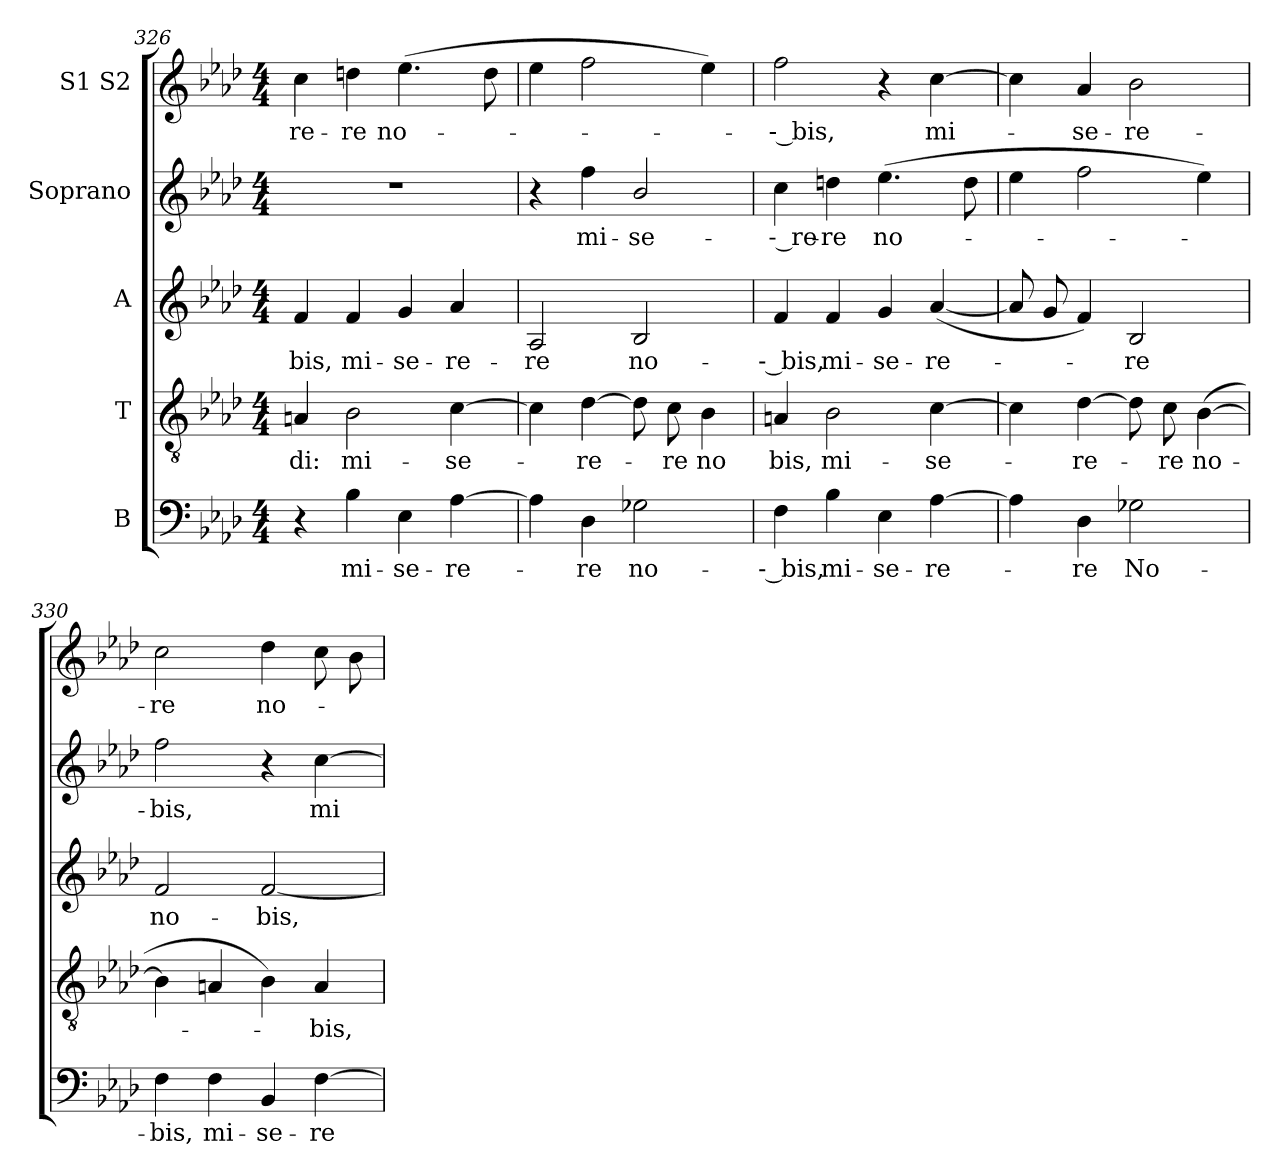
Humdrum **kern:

**kern	**text	**kern	**text	**kern	**text	**kern	**text	**kern	**text
*part5	*part5	*part4	*part4	*part3	*part3	*part2	*part2	*part1	*part1
*staff5	*staff5	*staff4	*staff4	*staff3	*staff3	*staff2	*staff2	*staff1	*staff1
*I"B	*	*I"T	*	*I"A	*	*I"Soprano	*	*I"S1 S2	*
!!LO:PB:g=z
*clefF4	*	*clefGv2	*	*clefG2	*	*clefG2	*	*clefG2	*
*	*	*ITrd7c12	*	*	*	*	*	*	*
*k[b-e-a-d-]	*	*k[b-e-a-d-]	*	*k[b-e-a-d-]	*	*k[b-e-a-d-]	*	*k[b-e-a-d-]	*
*f:	*	*f:	*	*f:	*	*f:	*	*f:	*
*M4/4	*	*M4/4	*	*M4/4	*	*M4/4	*	*M4/4	*
=326	=326	=326	=326	=326	=326	=326	=326	=326	=326
!	!	!	!LO:LY:b:color=#000000	!	!	!	!	!	!
!	!	!	!	!	!LO:LY:b:color=#000000	!	!	!	!
!	!	!	!	!	!	!	!	!	!LO:LY:b:color=#000000
4r	.	4AAni/	-di:	4fi/	-bis,	1r	.	4cci\	-re-
!	!LO:LY:b:color=#000000	!	!	!	!	!	!	!	!
!	!	!	!LO:LY:b:color=#000000	!	!	!	!	!	!
!	!	!	!	!	!LO:LY:b:color=#000000	!	!	!	!
!	!	!	!	!	!	!	!	!	!LO:LY:b:color=#000000
4B-i\	mi-	2BB-i\	mi-	4fi/	mi-	.	.	4ddni\	-re
!	!LO:LY:b:color=#000000	!	!	!	!	!	!	!	!
!	!	!	!	!	!LO:LY:b:color=#000000	!	!	!	!
!	!	!	!	!	!	!	!	!	!LO:LY:b:color=#000000
4E-i\	-se-	.	.	4gi/	-se-	.	.	(4.ee-i\	no-
!	!LO:LY:b:color=#000000	!	!	!	!	!	!	!	!
!	!	!	!LO:LY:b:color=#000000	!	!	!	!	!	!
!	!	!	!	!	!LO:LY:b:color=#000000	!	!	!	!
[4A-i\	-re-	[4Ci\	-se-	4a-i/	-re-	.	.	.	.
.	.	.	.	.	.	.	.	8ddi\	.
=327	=327	=327	=327	=327	=327	=327	=327	=327	=327
!	!	!	!	!	!LO:LY:b:color=#000000	!	!	!	!
4A-i\]	.	4Ci\]	.	2A-i/	-re	4r	.	4ee-i\	.
!	!LO:LY:b:color=#000000	!	!	!	!	!	!	!	!
!	!	!	!LO:LY:b:color=#000000	!	!	!	!	!	!
!	!	!	!	!	!	!	!LO:LY:b:color=#000000	!	!
4D-i\	-re	[4D-i\	-re-	.	.	4ffi\	mi-	2ffi\	.
!	!LO:LY:b:color=#000000	!	!	!	!	!	!	!	!
!	!	!	!	!	!LO:LY:b:color=#000000	!	!	!	!
!	!	!	!	!	!	!	!LO:LY:b:color=#000000	!	!
2G-Xi\	no-	8D-i\]	.	2B-i/	no-	2b-i/	-se-	.	.
!	!	!	!LO:LY:b:color=#000000	!	!	!	!	!	!
.	.	8Ci\	-re	.	.	.	.	.	.
!	!	!	!LO:LY:b:color=#000000	!	!	!	!	!	!
.	.	4BB-i\	no	.	.	.	.	4ee-i\)	.
=328	=328	=328	=328	=328	=328	=328	=328	=328	=328
!	!LO:LY:b:color=#000000	!	!	!	!	!	!	!	!
!	!	!	!LO:LY:b:color=#000000	!	!	!	!	!	!
!	!	!	!	!	!LO:LY:b:color=#000000	!	!	!	!
!	!	!	!	!	!	!	!LO:LY:b:color=#000000	!	!
!	!	!	!	!	!	!	!	!	!LO:LY:b:color=#000000
4Fi\	-- bis,	4AAni/	- bis,	4fi/	-- bis,	4cci\	-- re-	2ffi\	-- bis,
!	!LO:LY:b:color=#000000	!	!	!	!	!	!	!	!
!	!	!	!LO:LY:b:color=#000000	!	!	!	!	!	!
!	!	!	!	!	!LO:LY:b:color=#000000	!	!	!	!
!	!	!	!	!	!	!	!LO:LY:b:color=#000000	!	!
4B-i\	mi-	2BB-i\	mi-	4fi/	mi-	4ddni\	-re	.	.
!	!LO:LY:b:color=#000000	!	!	!	!	!	!	!	!
!	!	!	!	!	!LO:LY:b:color=#000000	!	!	!	!
!	!	!	!	!	!	!	!LO:LY:b:color=#000000	!	!
4E-i\	-se-	.	.	4gi/	-se-	(4.ee-i\	no-	4r	.
!	!LO:LY:b:color=#000000	!	!	!	!	!	!	!	!
!	!	!	!LO:LY:b:color=#000000	!	!	!	!	!	!
!	!	!	!	!	!LO:LY:b:color=#000000	!	!	!	!
!	!	!	!	!	!	!	!	!	!LO:LY:b:color=#000000
[4A-i\	-re-	[4Ci\	-se-	([4a-i/	-re-	.	.	[4cci\	mi-
.	.	.	.	.	.	8ddi\	.	.	.
=329	=329	=329	=329	=329	=329	=329	=329	=329	=329
4A-i\]	.	4Ci\]	.	8a-i/]	.	4ee-i\	.	4cci\]	.
.	.	.	.	8gi/	.	.	.	.	.
!	!LO:LY:b:color=#000000	!	!	!	!	!	!	!	!
!	!	!	!LO:LY:b:color=#000000	!	!	!	!	!	!
!	!	!	!	!	!	!	!	!	!LO:LY:b:color=#000000
4D-i\	-re	[4D-i\	-re-	4fi/)	.	2ffi\	.	4a-i/	-se-
!	!LO:LY:b:color=#000000	!	!	!	!	!	!	!	!
!	!	!	!	!	!LO:LY:b:color=#000000	!	!	!	!
!	!	!	!	!	!	!	!	!	!LO:LY:b:color=#000000
2G-Xi\	No-	8D-i\]	.	2B-i/	-re	.	.	2b-i\	-re-
!	!	!	!LO:LY:b:color=#000000	!	!	!	!	!	!
.	.	8Ci\	-re	.	.	.	.	.	.
!	!	!	!LO:LY:b:color=#000000	!	!	!	!	!	!
.	.	([4BB-i\	no-	.	.	4ee-i\)	.	.	.
=330	=330	=330	=330	=330	=330	=330	=330	=330	=330
!	!LO:LY:b:color=#000000	!	!	!	!	!	!	!	!
!	!	!	!	!	!LO:LY:b:color=#000000	!	!	!	!
!	!	!	!	!	!	!	!LO:LY:b:color=#000000	!	!
!	!	!	!	!	!	!	!	!	!LO:LY:b:color=#000000
4Fi\	-bis,	4BB-i\]	.	2fi/	no-	2ffi\	-bis,	2cci\	-re
!	!LO:LY:b:color=#000000	!	!	!	!	!	!	!	!
4Fi\	mi-	4AAni/	.	.	.	.	.	.	.
!	!LO:LY:b:color=#000000	!	!	!	!	!	!	!	!
!	!	!	!	!	!LO:LY:b:color=#000000	!	!	!	!
!	!	!	!	!	!	!	!	!	!LO:LY:b:color=#000000
4BB-i/	-se-	4BB-i\)	.	[2fi/	-bis,	4r	.	4dd-i\	no-
!	!LO:LY:b:color=#000000	!	!	!	!	!	!	!	!
!	!	!	!LO:LY:b:color=#000000	!	!	!	!	!	!
!	!	!	!	!	!	!	!LO:LY:b:color=#000000	!	!
[4Fi\	-re-	4AAi/	-bis,	.	.	[4cci\	mi-	8cci\	.
.	.	.	.	.	.	.	.	8b-i\	.
=	=	=	=	=	=	=	=	=	=
*-	*-	*-	*-	*-	*-	*-	*-	*-	*-
